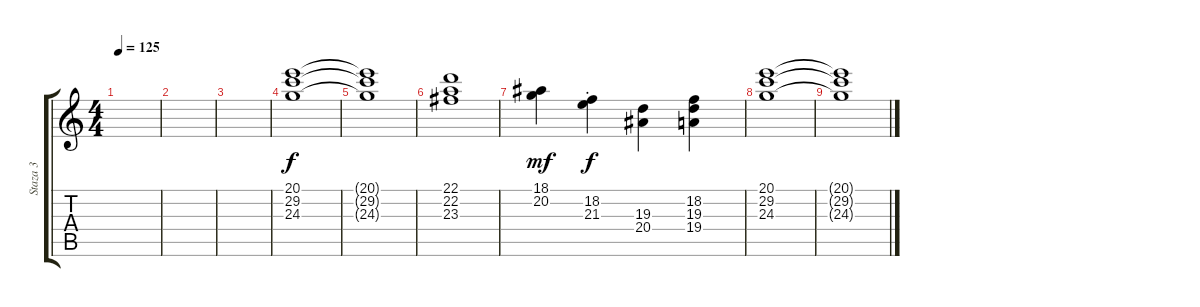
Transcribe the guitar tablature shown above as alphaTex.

\track ("Staza 3" "Staza 3") {instrument drawbarorgan}
\staff {score tabs}
\tuning (E4 B3 G3 D3 A2 E2) {hide}
\ts (4 4)
\tempo 125
\clef g2
\ks c
|
|
|
(20.1 29.2 24.3).1 |
(20.1{t} 29.2{t} 24.3{t}).1 |
(22.1 22.2 23.3).1 |
(18.1 20.2).4{dy mf} (18.2{st} 21.3{st}).4{dy f} (19.3 20.4).4 (18.2 19.3 19.4).4 |
(20.1 29.2 24.3).1 |
(20.1{t} 29.2{t} 24.3{t}).1
